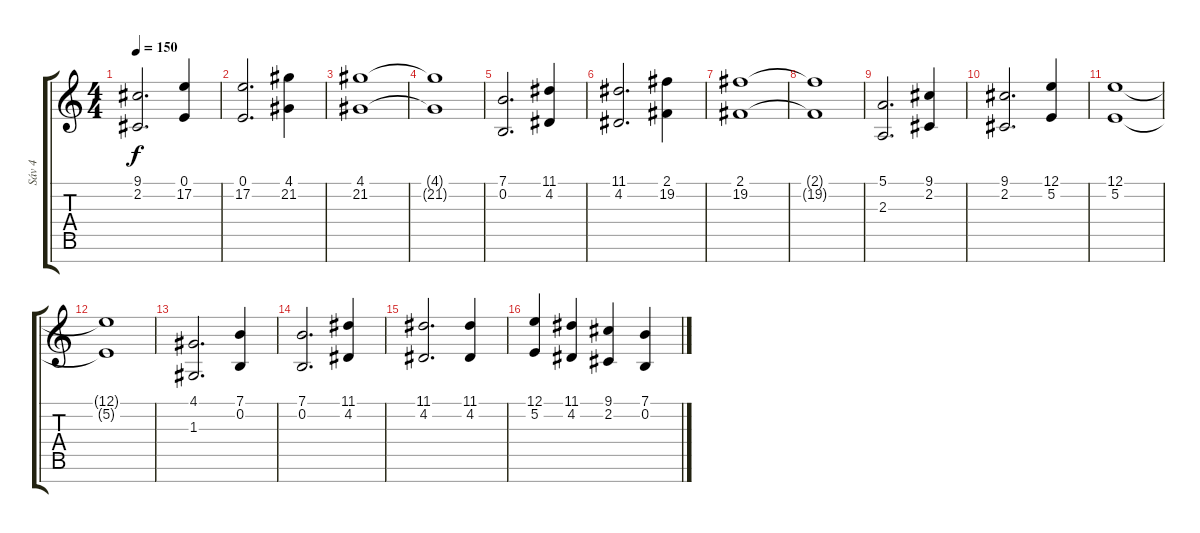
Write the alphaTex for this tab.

\track ("Sáv 4" "Sáv 4") {instrument stringensemble1}
\staff {score tabs}
\tuning (E4 B3 G3 D3 A2 E2 B1) {hide}
\ts (4 4)
\tempo 150
\clef g2
\ks c
(9.1 2.2).2{d dy f} (0.1 17.2).4 |
(0.1 17.2).2{d} (4.1 21.2).4 |
(4.1 21.2).1 |
(4.1{t} 21.2{t}).1 |
(7.1 0.2).2{d} (11.1 4.2).4 |
(11.1 4.2).2{d} (2.1 19.2).4 |
(2.1 19.2).1 |
(2.1{t} 19.2{t}).1 |
(5.1 2.3).2{d} (9.1 2.2).4 |
(9.1 2.2).2{d} (12.1 5.2).4 |
(12.1 5.2).1 |
(12.1{t} 5.2{t}).1 |
(4.1 1.3).2{d} (7.1 0.2).4 |
(7.1 0.2).2{d} (11.1 4.2).4 |
(11.1 4.2).2{d} (11.1 4.2).4 |
(12.1 5.2).4 (11.1 4.2).4 (9.1 2.2).4 (7.1 0.2).4
